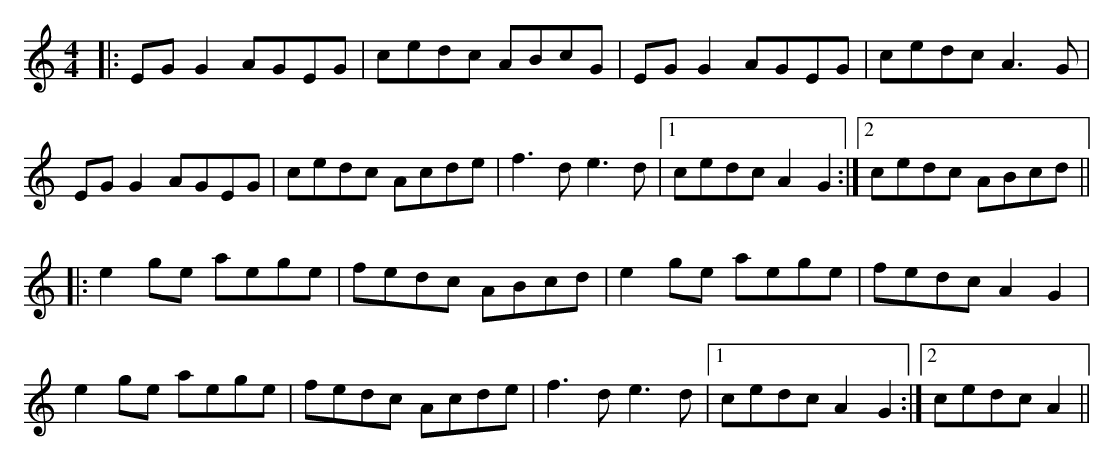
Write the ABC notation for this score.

X:1
M:4/4
K:C
|:EG G2 AGEG|cedc ABcG|EG G2 AGEG|cedc A3 G|
EG G2 AGEG|cedc Acde|f3 d e3 d|1 cedc A2 G2:|2 cedc ABcd||
|:e2 ge aege|fedc ABcd|e2 ge aege|fedc A2 G2|
e2 ge aege|fedc Acde|f3 d e3 d|1 cedc A2 G2:|2 cedc A2||
